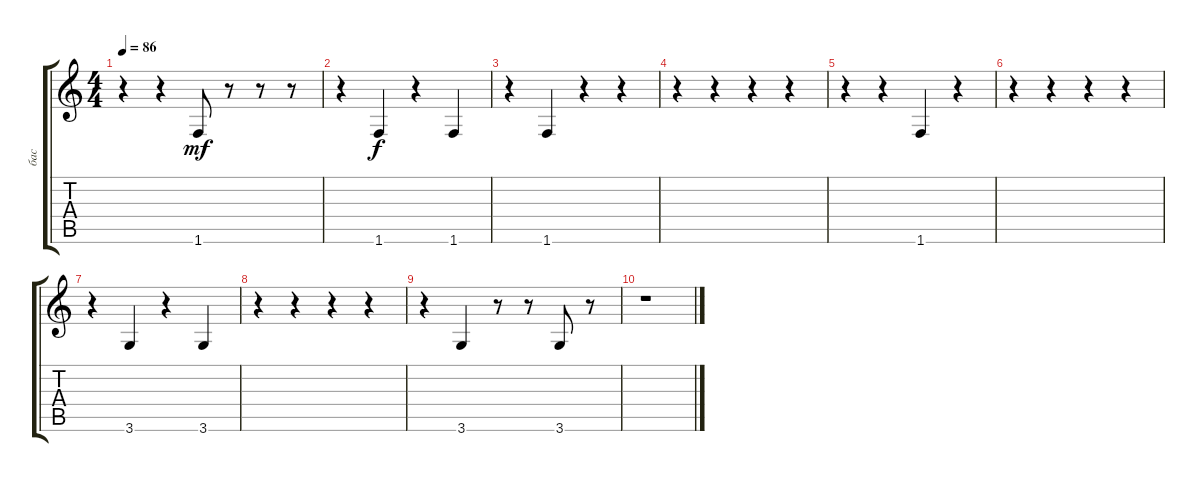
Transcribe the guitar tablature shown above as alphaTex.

\track ("бас" "бас") {instrument electricbassfinger}
\staff {score tabs}
\tuning (E4 B3 G3 D3 A2 E2) {hide}
\ts (4 4)
\tempo 86
\clef g2
\ks c
r.4{dy f} r.4 1.6.8{dy mf} r.8 r.8 r.8 |
r.4 1.6.4{dy f} r.4 1.6.4 |
r.4 1.6.4 r.4 r.4 |
r.4 r.4 r.4 r.4 |
r.4 r.4 1.6.4 r.4 |
r.4 r.4 r.4 r.4 |
r.4 3.6.4 r.4 3.6.4 |
r.4 r.4 r.4 r.4 |
r.4 3.6.4 r.8 r.8 3.6.8 r.8 |
r.1
